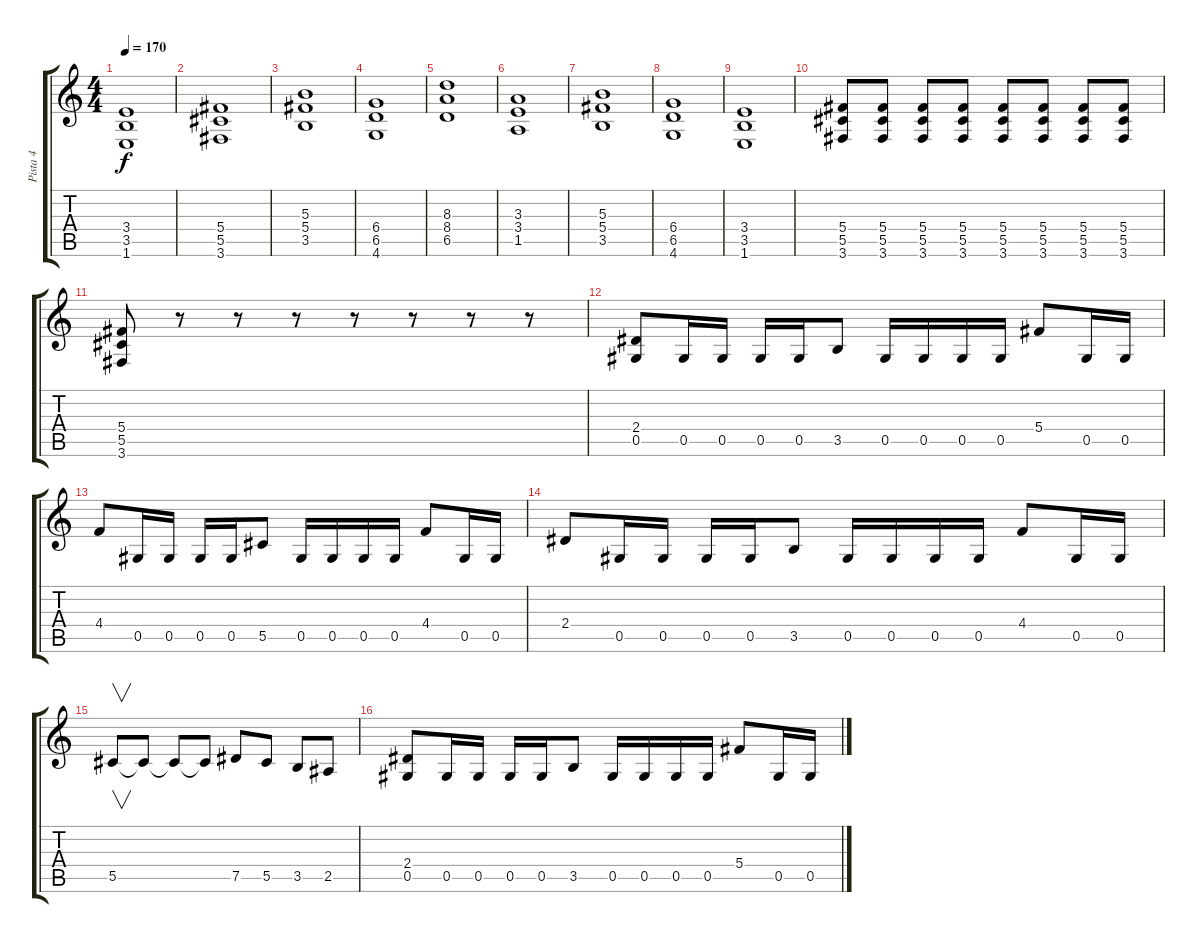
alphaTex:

\track ("Pista 4" "Pista 4") {instrument distortionguitar}
\staff {score tabs}
\tuning (Eb4 Bb3 Gb3 Db3 Ab2 Eb2) {hide}
\ts (4 4)
\tempo 170
\clef g2
\ks c
(3.4 3.5 1.6).1{dy f} |
(5.4 5.5 3.6).1 |
(5.3 5.4 3.5).1 |
(6.4 6.5 4.6).1 |
(8.3 8.4 6.5).1 |
(3.3 3.4 1.5).1 |
(5.3 5.4 3.5).1 |
(6.4 6.5 4.6).1 |
(3.4 3.5 1.6).1 |
(5.4 5.5 3.6).8 (5.4 5.5 3.6).8 (5.4 5.5 3.6).8 (5.4 5.5 3.6).8 (5.4 5.5 3.6).8 (5.4 5.5 3.6).8 (5.4 5.5 3.6).8 (5.4 5.5 3.6).8 |
(5.4 5.5 3.6).8 r.8 r.8 r.8 r.8 r.8 r.8 r.8 |
(2.4 0.5).8 0.5.16 0.5.16 0.5.16 0.5.16 3.5.8 0.5.16 0.5.16 0.5.16 0.5.16 5.4.8 0.5.16 0.5.16 |
4.4.8 0.5.16 0.5.16 0.5.16 0.5.16 5.5.8 0.5.16 0.5.16 0.5.16 0.5.16 4.4.8 0.5.16 0.5.16 |
2.4.8 0.5.16 0.5.16 0.5.16 0.5.16 3.5.8 0.5.16 0.5.16 0.5.16 0.5.16 4.4.8 0.5.16 0.5.16 |
5.5.8{v} 5.5{t}.8 5.5{t}.8 5.5{t}.8 7.5.8 5.5.8 3.5.8 2.5.8 |
(2.4 0.5).8 0.5.16 0.5.16 0.5.16 0.5.16 3.5.8 0.5.16 0.5.16 0.5.16 0.5.16 5.4.8 0.5.16 0.5.16
